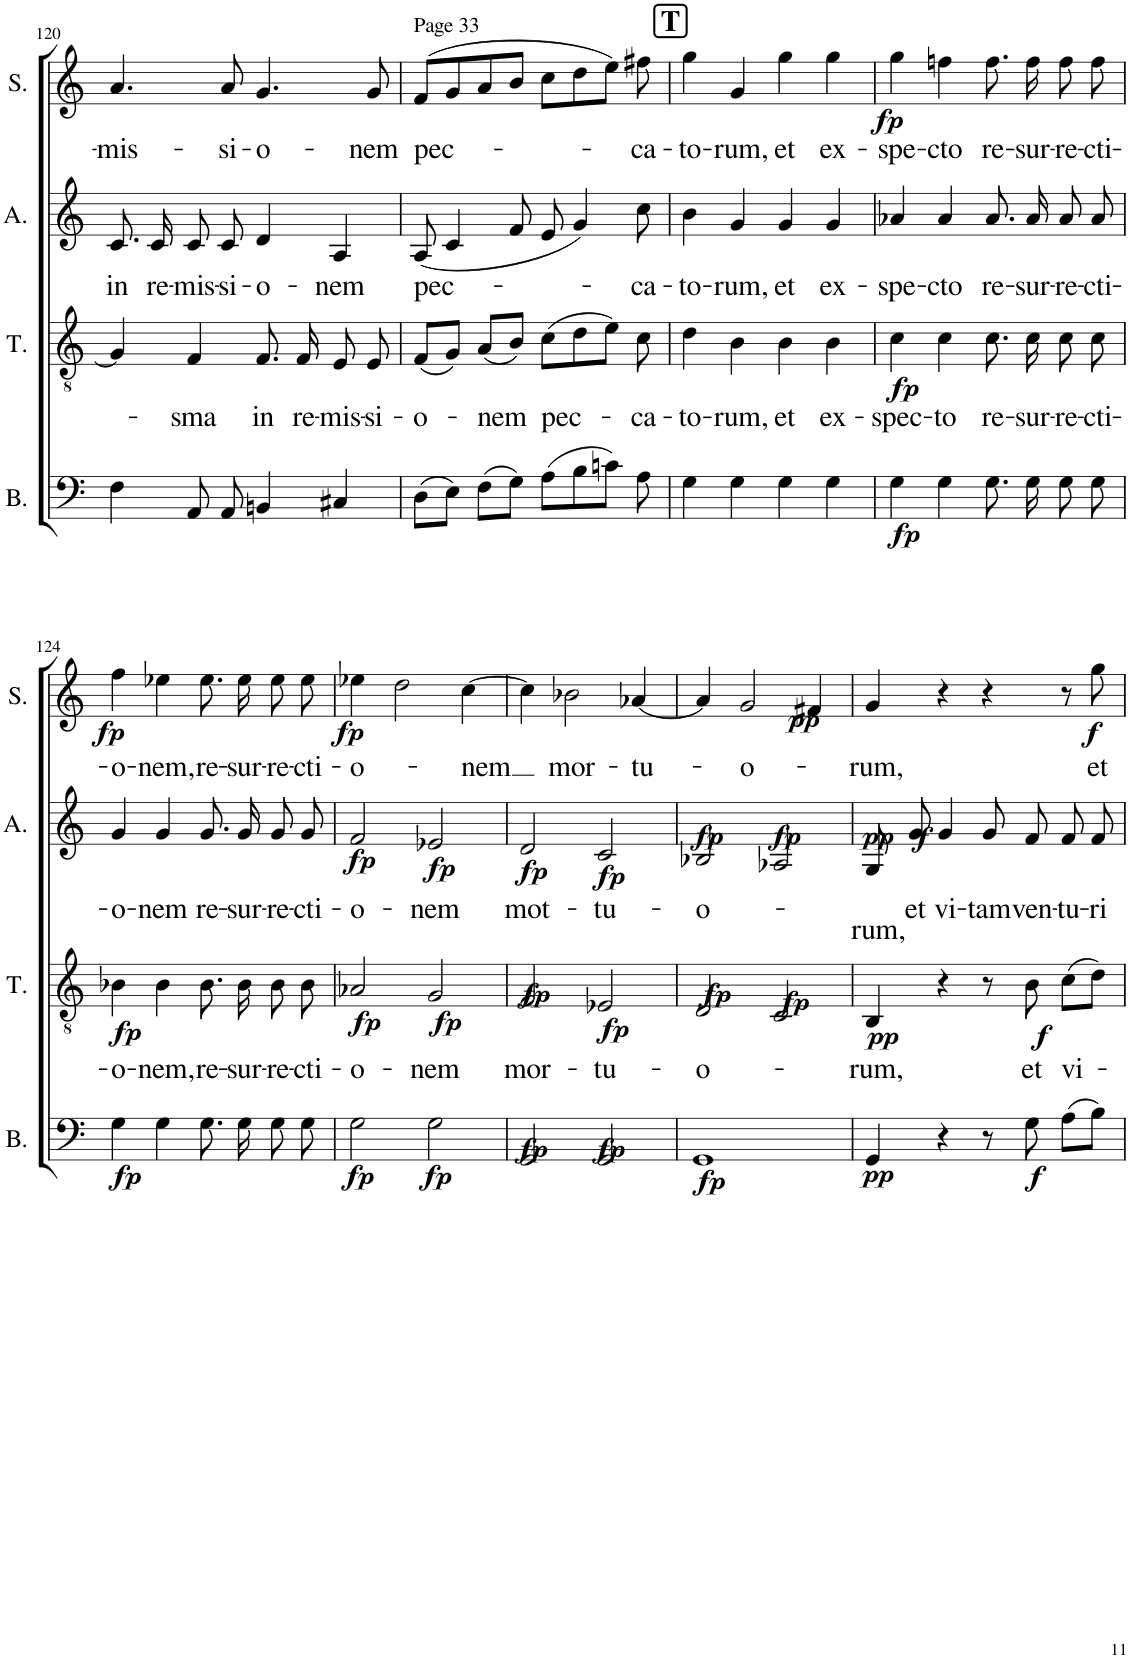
**kern	**dynam	**kern	**text	**dynam	**kern	**text	**dynam	**kern	**text	**dynam
*part4	*part4	*part3	*part3	*part3	*part2	*part2	*part2	*part1	*part1	*part1
*staff4	*staff4	*staff3	*staff3	*staff3	*staff2	*staff2	*staff2	*staff1	*staff1	*staff1
*I"Bass	*	*I"Tenor	*	*	*I"Alto	*	*	*I"Soprano	*	*
*I'B.	*	*I'T.	*	*	*I'A.	*	*	*I'S.	*	*
!!LO:PB:g=z
*clefF4	*	*clefGv2	*	*	*clefG2	*	*	*clefG2	*	*
*k[]	*	*k[]	*	*	*k[]	*	*	*k[]	*	*
*M4/4	*	*M4/4	*	*	*M4/4	*	*	*M4/4	*	*
*met(c)	*	*met(c)	*	*	*met(c)	*	*	*met(c)	*	*
=120	=120	=120	=120	=120	=120	=120	=120	=120	=120	=120
!	!	!	!	!	!	!LO:LY:b	!	!	!LO:LY:b	!
4F\	.	4G/]	.	.	8.c/L	in	.	4.a/	-mis-	.
!	!	!	!	!	!	!LO:LY:b	!	!	!	!
.	.	.	.	.	16c/Jk	re-	.	.	.	.
!	!	!	!LO:LY:b	!	!	!LO:LY:b	!	!	!	!
8AA/	.	4F/	-sma	.	8c/L	-mis-	.	.	.	.
!	!	!	!	!	!	!LO:LY:b	!	!	!LO:LY:b	!
8AA/	.	.	.	.	8c/J	-si-	.	8a/	-si-	.
!	!	!	!LO:LY:b	!	!	!LO:LY:b	!	!	!LO:LY:b	!
4BBn/	.	8.F/	in	.	4d/	-o-	.	4.g/	-o-	.
!	!	!	!LO:LY:b	!	!	!	!	!	!	!
.	.	16F/	re-	.	.	.	.	.	.	.
!	!	!	!LO:LY:b	!	!	!LO:LY:b	!	!	!	!
4C#X/	.	8E/	-mis-	.	4A/	-nem	.	.	.	.
!	!	!	!LO:LY:b	!	!	!	!	!	!LO:LY:b	!
.	.	8E/	-si-	.	.	.	.	8g/	-nem	.
=121	=121	=121	=121	=121	=121	=121	=121	=121	=121	=121
!	!	!	!	!	!	!	!	!LO:TX:a:t=Page 33	!	!
!	!	!	!LO:LY:b	!	!	!LO:LY:b	!	!	!LO:LY:b	!
(8D\L	.	(8F/L	-o-	.	(8A/	pec-	.	(8f/L	pec-	.
8E\J)	.	8G/J)	.	.	4c/	.	.	8g/	.	.
!	!	!	!LO:LY:b	!	!	!	!	!	!	!
(8F\L	.	(8A/L	-nem	.	.	.	.	8a/	.	.
8G\J)	.	8B/J)	.	.	8f/	.	.	8b/J	.	.
!	!	!	!LO:LY:b	!	!	!	!	!	!	!
(8A\L	.	(8c\L	pec-	.	8e/	.	.	8cc\L	.	.
8B\	.	8d\	.	.	4g/)	.	.	8dd\	.	.
8cn\J)	.	8e\J)	.	.	.	.	.	8ee\J)	.	.
!	!	!	!LO:LY:b	!	!	!LO:LY:b	!	!	!LO:LY:b	!
8A\	.	8c\	-ca-	.	8cc\	-ca-	.	8ff#X\	-ca-	.
!!LO:REH:place=s1:a:B:cj:fs=14:t=T
=122	=122	=122	=122	=122	=122	=122	=122	=122	=122	=122
!	!	!	!LO:LY:b	!	!	!LO:LY:b	!	!	!LO:LY:b	!
4G\	.	4d\	-to-	.	4b\	-to-	.	4gg\	-to-	.
!	!	!	!LO:LY:b	!	!	!LO:LY:b	!	!	!LO:LY:b	!
4G\	.	4B\	-rum,	.	4g/	-rum,	.	4g/	-rum,	.
!	!	!	!LO:LY:b	!	!	!LO:LY:b	!	!	!LO:LY:b	!
4G\	.	4B\	et	.	4g/	et	.	4gg\	et	.
!	!	!	!LO:LY:b	!	!	!LO:LY:b	!	!	!LO:LY:b	!
4G\	.	4B\	ex-	.	4g/	ex-	.	4gg\	ex-	.
=123	=123	=123	=123	=123	=123	=123	=123	=123	=123	=123
!	!LO:DY:b	!	!LO:LY:b	!LO:DY:b	!	!LO:LY:b	!	!	!LO:LY:b	!LO:DY:b
4G\	fp	4c\	-spec-	fp	4a-X/	-spe-	.	4gg\	-spe-	fp
!	!	!	!LO:LY:b	!	!	!LO:LY:b	!	!	!LO:LY:b	!
4G\	.	4c\	-to	.	4a-/	-cto	.	4ffn\	-cto	.
!	!	!	!LO:LY:b	!	!	!LO:LY:b	!	!	!LO:LY:b	!
8.G\	.	8.c\	re-	.	8.a-/L	re-	.	8.ff\	re-	.
!	!	!	!LO:LY:b	!	!	!LO:LY:b	!	!	!LO:LY:b	!
16G\	.	16c\	-sur-	.	16a-/Jk	-sur-	.	16ff\	-sur-	.
!	!	!	!LO:LY:b	!	!	!LO:LY:b	!	!	!LO:LY:b	!
8G\	.	8c\	-re-	.	8a-/L	-re-	.	8ff\	-re-	.
!	!	!	!LO:LY:b	!	!	!LO:LY:b	!	!	!LO:LY:b	!
8G\	.	8c\	-cti-	.	8a-/J	-cti-	.	8ff\	-cti-	.
!!LO:LB:g=z
=124	=124	=124	=124	=124	=124	=124	=124	=124	=124	=124
!	!LO:DY:b	!	!LO:LY:b	!LO:DY:b	!	!LO:LY:b	!	!	!LO:LY:b	!LO:DY:b
4G\	fp	4B-X\	-o-	fp	4g/	-o-	.	4ff\	-o-	fp
!	!	!	!LO:LY:b	!	!	!LO:LY:b	!	!	!LO:LY:b	!
4G\	.	4B-\	-nem,	.	4g/	-nem	.	4ee-X\	-nem,	.
!	!	!	!LO:LY:b	!	!	!LO:LY:b	!	!	!LO:LY:b	!
8.G\	.	8.B-\	re-	.	8.g/L	re-	.	8.ee-\	re-	.
!	!	!	!LO:LY:b	!	!	!LO:LY:b	!	!	!LO:LY:b	!
16G\	.	16B-\	-sur-	.	16g/Jk	-sur-	.	16ee-\	-sur-	.
!	!	!	!LO:LY:b	!	!	!LO:LY:b	!	!	!LO:LY:b	!
8G\	.	8B-\	-re-	.	8g/L	-re-	.	8ee-\	-re-	.
!	!	!	!LO:LY:b	!	!	!LO:LY:b	!	!	!LO:LY:b	!
8G\	.	8B-\	-cti-	.	8g/J	-cti-	.	8ee-\	-cti-	.
=125	=125	=125	=125	=125	=125	=125	=125	=125	=125	=125
!	!LO:DY:b	!	!LO:LY:b	!LO:DY:b	!	!LO:LY:b	!LO:DY:b	!	!LO:LY:b	!LO:DY:b
2G\	fp	2A-X/	-o-	fp	2f/	-o-	fp	4ee-X\	-o-	fp
.	.	.	.	.	.	.	.	2dd\	.	.
!	!LO:DY:b	!	!LO:LY:b	!LO:DY:b	!	!LO:LY:b	!LO:DY:b	!	!	!
2G\	fp	2G/	-nem	fp	2e-X/	-nem	fp	.	.	.
!	!	!	!	!	!	!	!	!	!LO:LY:b	!
.	.	.	.	.	.	.	.	[4cc\	-nem	.
=126	=126	=126	=126	=126	=126	=126	=126	=126	=126	=126
!	!LO:DY:b	!	!LO:LY:b	!LO:DY:b	!	!LO:LY:b	!LO:DY:b	!	!	!
2GG/	fp	2F/	mor-	fp	2d/	mot-	fp	4cc\]	.	.
!	!	!	!	!	!	!	!	!	!LO:LY:b	!
.	.	.	.	.	.	.	.	2b-X\	mor-	.
!	!LO:DY:b	!	!LO:LY:b	!LO:DY:b	!	!LO:LY:b	!LO:DY:b	!	!	!
2GG/	fp	2E-X/	-tu-	fp	2c/	-tu-	fp	.	.	.
!	!	!	!	!	!	!	!	!	!LO:LY:b	!
.	.	.	.	.	.	.	.	[4a-X/	-tu-	.
=127	=127	=127	=127	=127	=127	=127	=127	=127	=127	=127
!	!LO:DY:b	!	!LO:LY:b	!LO:DY:b	!	!LO:LY:b	!LO:DY:b	!	!	!
1GG	fp	2D/	-o-	fp	2B-X/	-o-	fp	4a-/]	.	.
!	!	!	!	!	!	!	!	!	!LO:LY:b	!
.	.	.	.	.	.	.	.	2g/	-o-	.
!	!	!	!	!LO:DY:b	!	!	!LO:DY:b	!	!	!
.	.	2C/	.	fp	2A-X/	.	fp	.	.	.
!	!	!	!	!	!	!	!	!	!	!LO:DY:b
.	.	.	.	.	.	.	.	4f#X/	.	pp
=128	=128	=128	=128	=128	=128	=128	=128	=128	=128	=128
!	!LO:DY:b	!	!LO:LY:b	!LO:DY:b	!	!LO:LY:b	!LO:DY:b	!	!LO:LY:b	!
4GG/	pp	4BB/	-rum,	pp	8G/L	-rum,	pp	4g/	-rum,	.
!	!	!	!	!	!	!LO:LY:b	!LO:DY:b	!	!	!
.	.	.	.	.	8g/J	et	f	.	.	.
!	!	!	!	!	!	!LO:LY:b	!	!	!	!
4r	.	4r	.	.	4g/	vi-	.	4r	.	.
!	!	!	!	!	!	!LO:LY:b	!	!	!	!
8r	.	8r	.	.	8g/L	-tam	.	4r	.	.
!	!LO:DY:b	!	!LO:LY:b	!LO:DY:b	!	!LO:LY:b	!	!	!	!
8G\	f	8B\	et	f	8f/J	ven-	.	.	.	.
!	!	!	!LO:LY:b	!	!	!LO:LY:b	!	!	!	!
(8A\L	.	(8c\L	vi-	.	8f/L	-tu-	.	8r	.	.
!	!	!	!	!	!	!LO:LY:b	!	!	!LO:LY:b	!LO:DY:b
8B\J)	.	8d\J)	.	.	8f/J	-ri	.	8gg\	et	f
=	=	=	=	=	=	=	=	=	=	=
*-	*-	*-	*-	*-	*-	*-	*-	*-	*-	*-
